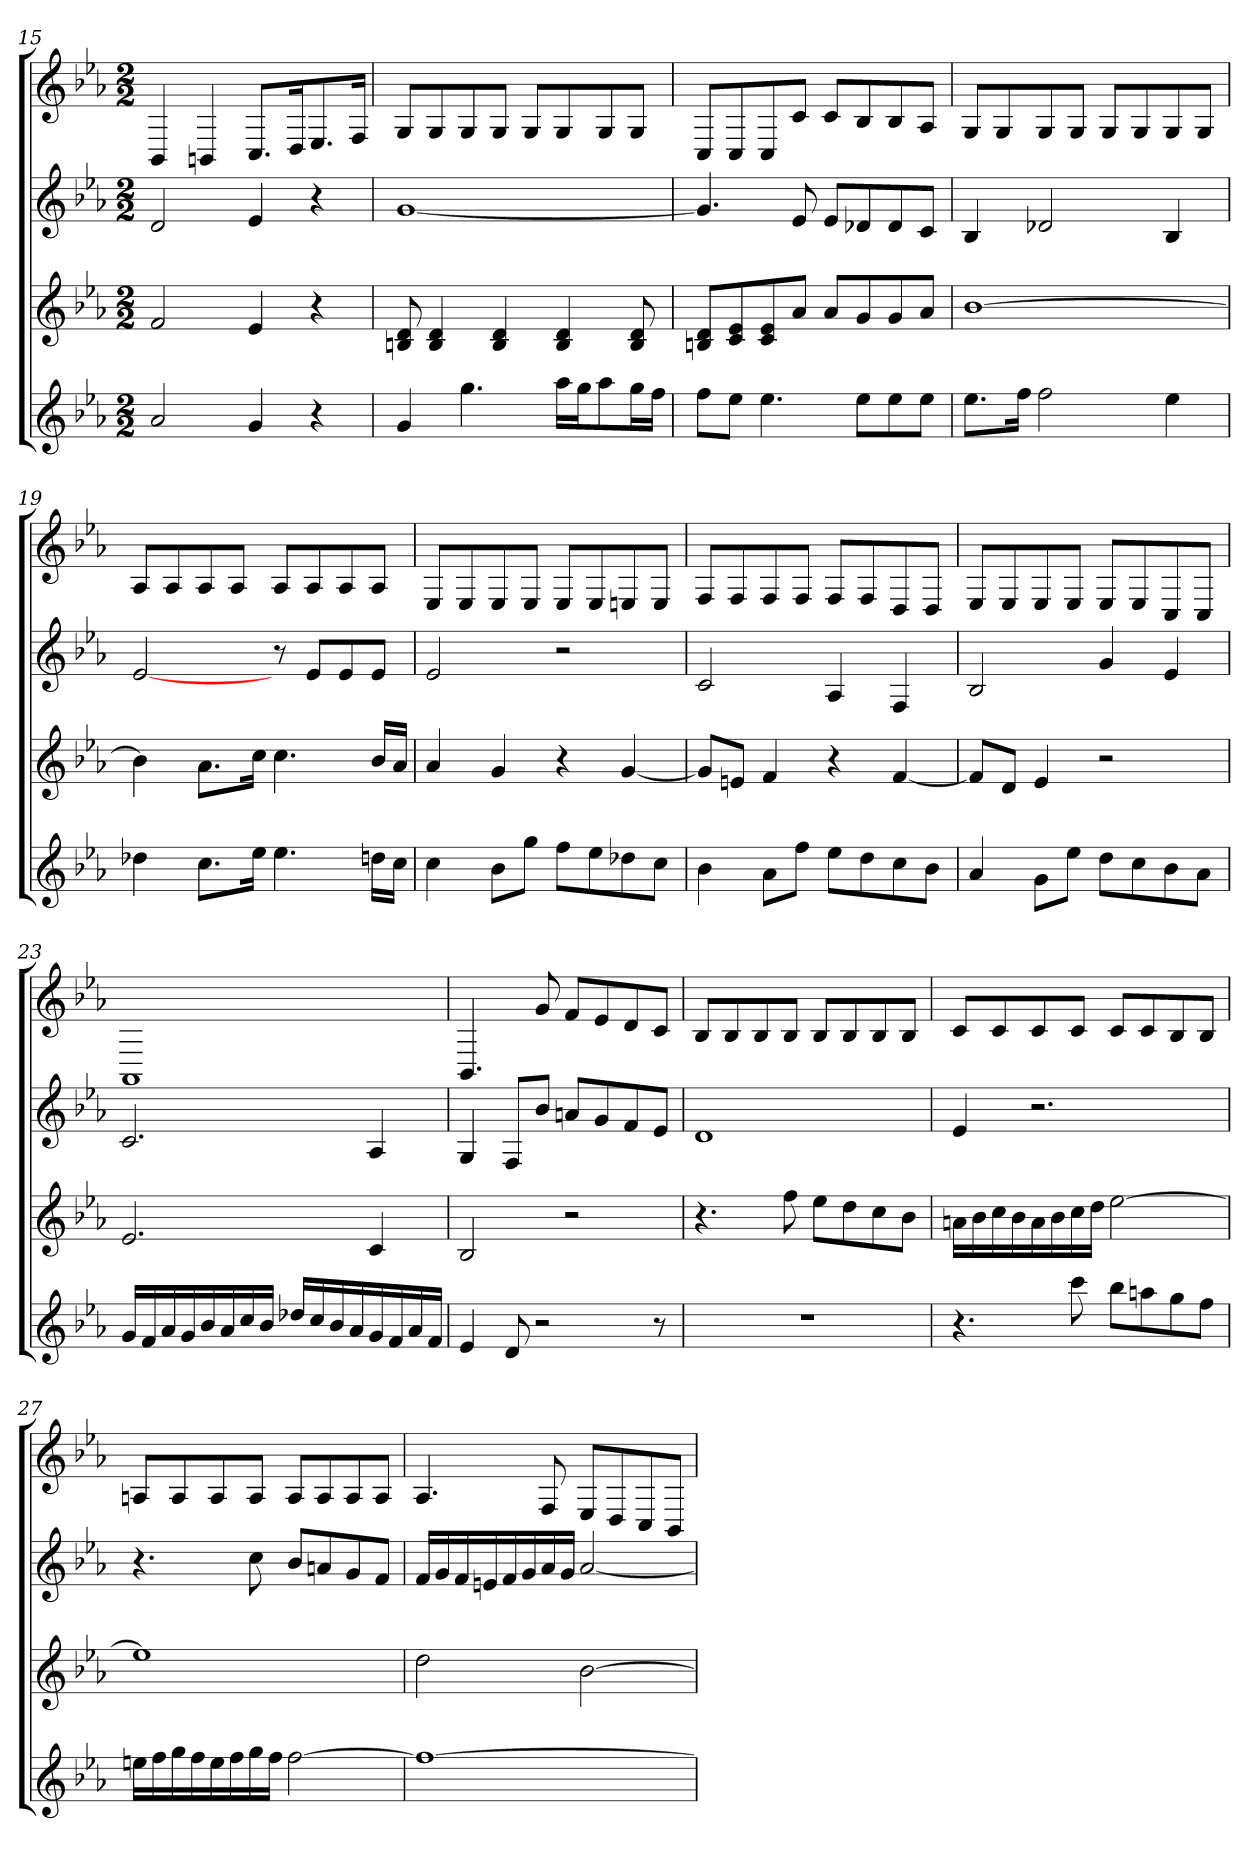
**kern	**kern	**kern	**kern
*part4	*part3	*part2	*part1
*staff4	*staff3	*staff2	*staff1
*k[b-e-a-]	*k[b-e-a-]	*k[b-e-a-]	*k[b-e-a-]
*E-:	*E-:	*E-:	*E-:
*M2/2	*M2/2	*M2/2	*M2/2
=15	=15	=15	=15
2a-	2f	2d	4BB-
.	.	.	4BBn
4g	4e-	4e-	8.CL
.	.	.	16DK
4r	4r	4r	8.E-
.	.	.	16FJk
=16	=16	=16	=16
4g	8Bn 8d	[1g	8GL
.	4B 4d	.	8G
4.gg	.	.	8G
.	4B 4d	.	8GJ
.	.	.	8GL
16aa-LL	4B 4d	.	8G
16ggJ	.	.	.
8aa-	.	.	8G
16ggL	8B 8d	.	8GJ
16ffJJ	.	.	.
=17	=17	=17	=17
8ffL	8Bn 8dL	4.g]	8CL
8ee-J	8c 8e-	.	8C
4.ee-	8c 8e-	.	8C
.	8a-J	8e-	8cJ
.	8a-L	8e-L	8cL
8ee-L	8g	8d-X	8B-
8ee-	8g	8d-	8B-
8ee-J	8a-J	8cJ	8A-J
=18	=18	=18	=18
8.ee-L	[1b-	4B-	8GL
.	.	.	8G
16ffJk	.	.	.
2ff	.	2d-X	8G
.	.	.	8GJ
.	.	.	8GL
.	.	.	8G
4ee-	.	4B-	8G
.	.	.	8GJ
=19	=19	=19	=19
4dd-X	4b-]	[2e-	8A-L
.	.	.	8A-
8.ccL	8.a-L	.	8A-
.	.	.	8A-J
16ee-Jk	16ccJk	.	.
4.ee-	4.cc	8r	8A-L
.	.	8e-L	8A-
.	.	8e-	8A-
16ddnLL	16b-LL	8e-J	8A-J
16ccJJ	16a-JJ	.	.
=20	=20	=20	=20
4cc	4a-	2e-	8E-L
.	.	.	8E-
8b-L	4g	.	8E-
8ggJ	.	.	8E-J
8ffL	4r	2r	8E-L
8ee-	.	.	8E-
8dd-X	[4g	.	8En
8ccJ	.	.	8EJ
=21	=21	=21	=21
4b-	8gL]	2c	8FL
.	8enJ	.	8F
8a-L	4f	.	8F
8ffJ	.	.	8FJ
8ee-L	4r	4A-	8FL
8dd	.	.	8F
8cc	[4f	4F	8D
8b-J	.	.	8DJ
=22	=22	=22	=22
4a-	8fL]	2B-	8E-L
.	8dJ	.	8E-
8gL	4e-	.	8E-
8ee-J	.	.	8E-J
8ddL	2r	4g	8E-L
8cc	.	.	8E-
8b-	.	4e-	8C
8a-J	.	.	8CJ
=23	=23	=23	=23
16gLL	2.e-	2.c	1AA-
16f	.	.	.
16a-	.	.	.
16g	.	.	.
16b-	.	.	.
16a-	.	.	.
16cc	.	.	.
16b-JJ	.	.	.
16dd-XLL	.	.	.
16cc	.	.	.
16b-	.	.	.
16a-	.	.	.
16g	4c	4A-	.
16f	.	.	.
16a-	.	.	.
16fJJ	.	.	.
=24	=24	=24	=24
4e-	2B-	4G	4.BB-
8d	.	8FL	.
2r	.	8b-J	8g
.	2r	8anL	8fL
.	.	8g	8e-
.	.	8f	8d
8r	.	8e-J	8cJ
=25	=25	=25	=25
1r	4.r	1d	8B-L
.	.	.	8B-
.	.	.	8B-
.	8ff	.	8B-J
.	8ee-L	.	8B-L
.	8dd	.	8B-
.	8cc	.	8B-
.	8b-J	.	8B-J
=26	=26	=26	=26
4.r	16anLL	4e-	8cL
.	16b-	.	.
.	16cc	.	8c
.	16b-	.	.
.	16a	2.r	8c
.	16b-	.	.
8ccc	16cc	.	8cJ
.	16ddJJ	.	.
8bb-L	[2ee-	.	8cL
8aan	.	.	8c
8gg	.	.	8B-
8ffJ	.	.	8B-J
=27	=27	=27	=27
16eenLL	1ee-]	4.r	8AnL
16ff	.	.	.
16gg	.	.	8A
16ff	.	.	.
16ee	.	.	8A
16ff	.	.	.
16gg	.	8cc	8AJ
16ffJJ	.	.	.
[2ff	.	8b-L	8AL
.	.	8an	8A
.	.	8g	8A
.	.	8fJ	8AJ
=28	=28	=28	=28
1ff_	2dd	16fLL	4.A-
.	.	16g	.
.	.	16f	.
.	.	16en	.
.	.	16f	.
.	.	16g	.
.	.	16a-	8F
.	.	16gJJ	.
.	[2b-	[2a-	8E-L
.	.	.	8D
.	.	.	8C
.	.	.	8BB-J
=	=	=	=
*-	*-	*-	*-
